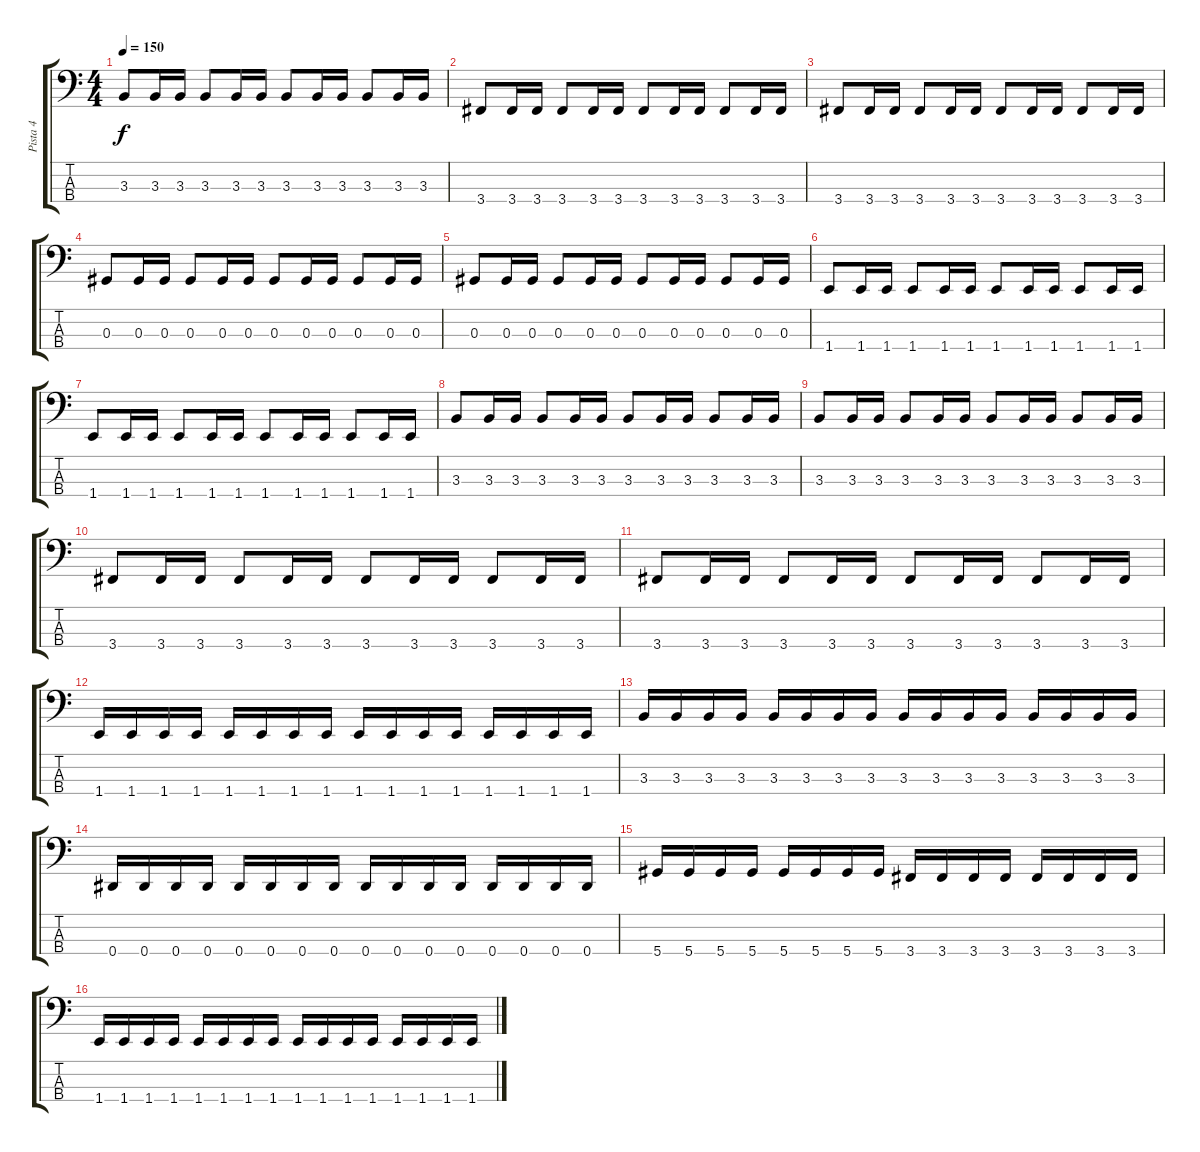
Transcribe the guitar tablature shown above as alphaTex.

\track ("Pista 4" "Pista 4") {instrument electricbassfinger}
\staff {score tabs}
\tuning (Gb2 Db2 Ab1 Eb1) {hide}
\ts (4 4)
\tempo 150
\clef f4
\ks c
3.3.8{dy f} 3.3.16 3.3.16 3.3.8 3.3.16 3.3.16 3.3.8 3.3.16 3.3.16 3.3.8 3.3.16 3.3.16 |
3.4.8 3.4.16 3.4.16 3.4.8 3.4.16 3.4.16 3.4.8 3.4.16 3.4.16 3.4.8 3.4.16 3.4.16 |
3.4.8 3.4.16 3.4.16 3.4.8 3.4.16 3.4.16 3.4.8 3.4.16 3.4.16 3.4.8 3.4.16 3.4.16 |
0.3.8 0.3.16 0.3.16 0.3.8 0.3.16 0.3.16 0.3.8 0.3.16 0.3.16 0.3.8 0.3.16 0.3.16 |
0.3.8 0.3.16 0.3.16 0.3.8 0.3.16 0.3.16 0.3.8 0.3.16 0.3.16 0.3.8 0.3.16 0.3.16 |
1.4.8 1.4.16 1.4.16 1.4.8 1.4.16 1.4.16 1.4.8 1.4.16 1.4.16 1.4.8 1.4.16 1.4.16 |
1.4.8 1.4.16 1.4.16 1.4.8 1.4.16 1.4.16 1.4.8 1.4.16 1.4.16 1.4.8 1.4.16 1.4.16 |
3.3.8 3.3.16 3.3.16 3.3.8 3.3.16 3.3.16 3.3.8 3.3.16 3.3.16 3.3.8 3.3.16 3.3.16 |
3.3.8 3.3.16 3.3.16 3.3.8 3.3.16 3.3.16 3.3.8 3.3.16 3.3.16 3.3.8 3.3.16 3.3.16 |
3.4.8 3.4.16 3.4.16 3.4.8 3.4.16 3.4.16 3.4.8 3.4.16 3.4.16 3.4.8 3.4.16 3.4.16 |
3.4.8 3.4.16 3.4.16 3.4.8 3.4.16 3.4.16 3.4.8 3.4.16 3.4.16 3.4.8 3.4.16 3.4.16 |
1.4.16 1.4.16 1.4.16 1.4.16 1.4.16 1.4.16 1.4.16 1.4.16 1.4.16 1.4.16 1.4.16 1.4.16 1.4.16 1.4.16 1.4.16 1.4.16 |
3.3.16 3.3.16 3.3.16 3.3.16 3.3.16 3.3.16 3.3.16 3.3.16 3.3.16 3.3.16 3.3.16 3.3.16 3.3.16 3.3.16 3.3.16 3.3.16 |
0.4.16 0.4.16 0.4.16 0.4.16 0.4.16 0.4.16 0.4.16 0.4.16 0.4.16 0.4.16 0.4.16 0.4.16 0.4.16 0.4.16 0.4.16 0.4.16 |
5.4.16 5.4.16 5.4.16 5.4.16 5.4.16 5.4.16 5.4.16 5.4.16 3.4.16 3.4.16 3.4.16 3.4.16 3.4.16 3.4.16 3.4.16 3.4.16 |
1.4.16 1.4.16 1.4.16 1.4.16 1.4.16 1.4.16 1.4.16 1.4.16 1.4.16 1.4.16 1.4.16 1.4.16 1.4.16 1.4.16 1.4.16 1.4.16
